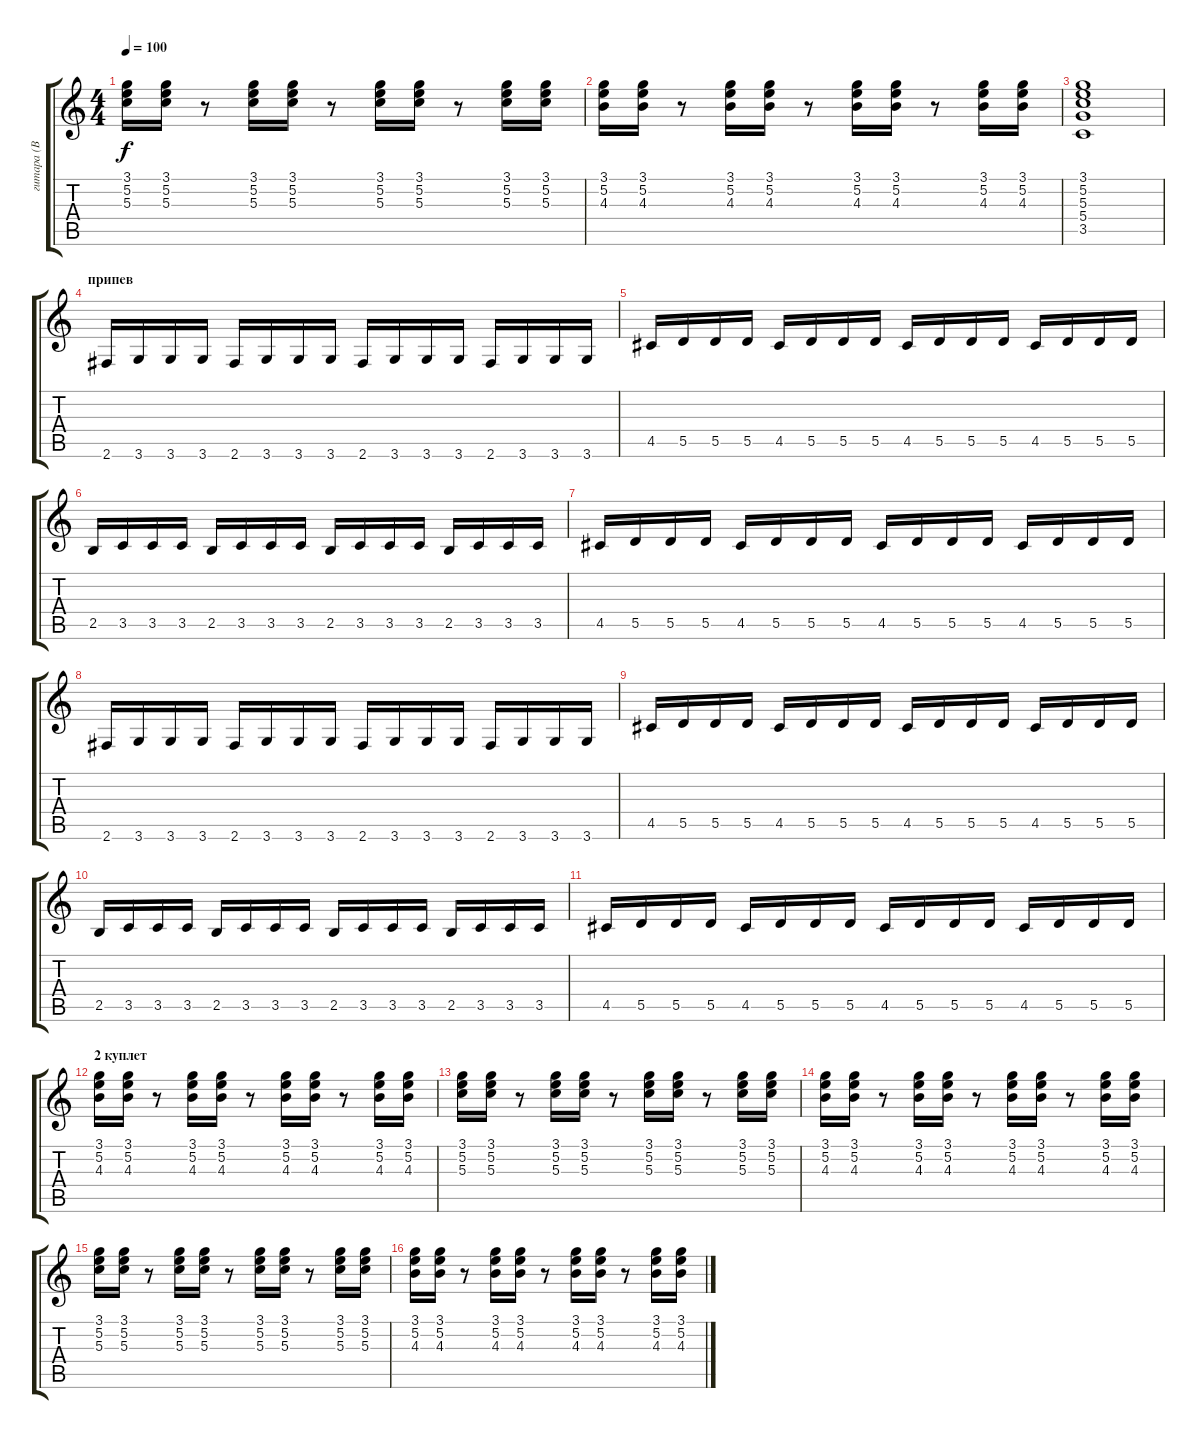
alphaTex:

\track (" гитара (Вадим)" " гитара (В") {instrument distortionguitar}
\staff {score tabs}
\tuning (E4 B3 G3 D3 A2 E2) {hide}
\ts (4 4)
\tempo 100
\clef g2
\ks c
(3.1 5.2 5.3).16{dy f} (3.1 5.2 5.3).16 r.8 (3.1 5.2 5.3).16 (3.1 5.2 5.3).16 r.8 (3.1 5.2 5.3).16 (3.1 5.2 5.3).16 r.8 (3.1 5.2 5.3).16 (3.1 5.2 5.3).16 |
(3.1 5.2 4.3).16 (3.1 5.2 4.3).16 r.8 (3.1 5.2 4.3).16 (3.1 5.2 4.3).16 r.8 (3.1 5.2 4.3).16 (3.1 5.2 4.3).16 r.8 (3.1 5.2 4.3).16 (3.1 5.2 4.3).16 |
(3.1 5.2 5.3 5.4 3.5).1 |
\section ("" "припев")
2.6.16 3.6.16 3.6.16 3.6.16 2.6.16 3.6.16 3.6.16 3.6.16 2.6.16 3.6.16 3.6.16 3.6.16 2.6.16 3.6.16 3.6.16 3.6.16 |
4.5.16 5.5.16 5.5.16 5.5.16 4.5.16 5.5.16 5.5.16 5.5.16 4.5.16 5.5.16 5.5.16 5.5.16 4.5.16 5.5.16 5.5.16 5.5.16 |
2.5.16 3.5.16 3.5.16 3.5.16 2.5.16 3.5.16 3.5.16 3.5.16 2.5.16 3.5.16 3.5.16 3.5.16 2.5.16 3.5.16 3.5.16 3.5.16 |
4.5.16 5.5.16 5.5.16 5.5.16 4.5.16 5.5.16 5.5.16 5.5.16 4.5.16 5.5.16 5.5.16 5.5.16 4.5.16 5.5.16 5.5.16 5.5.16 |
2.6.16 3.6.16 3.6.16 3.6.16 2.6.16 3.6.16 3.6.16 3.6.16 2.6.16 3.6.16 3.6.16 3.6.16 2.6.16 3.6.16 3.6.16 3.6.16 |
4.5.16 5.5.16 5.5.16 5.5.16 4.5.16 5.5.16 5.5.16 5.5.16 4.5.16 5.5.16 5.5.16 5.5.16 4.5.16 5.5.16 5.5.16 5.5.16 |
2.5.16 3.5.16 3.5.16 3.5.16 2.5.16 3.5.16 3.5.16 3.5.16 2.5.16 3.5.16 3.5.16 3.5.16 2.5.16 3.5.16 3.5.16 3.5.16 |
4.5.16 5.5.16 5.5.16 5.5.16 4.5.16 5.5.16 5.5.16 5.5.16 4.5.16 5.5.16 5.5.16 5.5.16 4.5.16 5.5.16 5.5.16 5.5.16 |
\section ("" "2 куплет")
(3.1 5.2 4.3).16 (3.1 5.2 4.3).16 r.8 (3.1 5.2 4.3).16 (3.1 5.2 4.3).16 r.8 (3.1 5.2 4.3).16 (3.1 5.2 4.3).16 r.8 (3.1 5.2 4.3).16 (3.1 5.2 4.3).16 |
(3.1 5.2 5.3).16 (3.1 5.2 5.3).16 r.8 (3.1 5.2 5.3).16 (3.1 5.2 5.3).16 r.8 (3.1 5.2 5.3).16 (3.1 5.2 5.3).16 r.8 (3.1 5.2 5.3).16 (3.1 5.2 5.3).16 |
(3.1 5.2 4.3).16 (3.1 5.2 4.3).16 r.8 (3.1 5.2 4.3).16 (3.1 5.2 4.3).16 r.8 (3.1 5.2 4.3).16 (3.1 5.2 4.3).16 r.8 (3.1 5.2 4.3).16 (3.1 5.2 4.3).16 |
(3.1 5.2 5.3).16 (3.1 5.2 5.3).16 r.8 (3.1 5.2 5.3).16 (3.1 5.2 5.3).16 r.8 (3.1 5.2 5.3).16 (3.1 5.2 5.3).16 r.8 (3.1 5.2 5.3).16 (3.1 5.2 5.3).16 |
(3.1 5.2 4.3).16 (3.1 5.2 4.3).16 r.8 (3.1 5.2 4.3).16 (3.1 5.2 4.3).16 r.8 (3.1 5.2 4.3).16 (3.1 5.2 4.3).16 r.8 (3.1 5.2 4.3).16 (3.1 5.2 4.3).16
